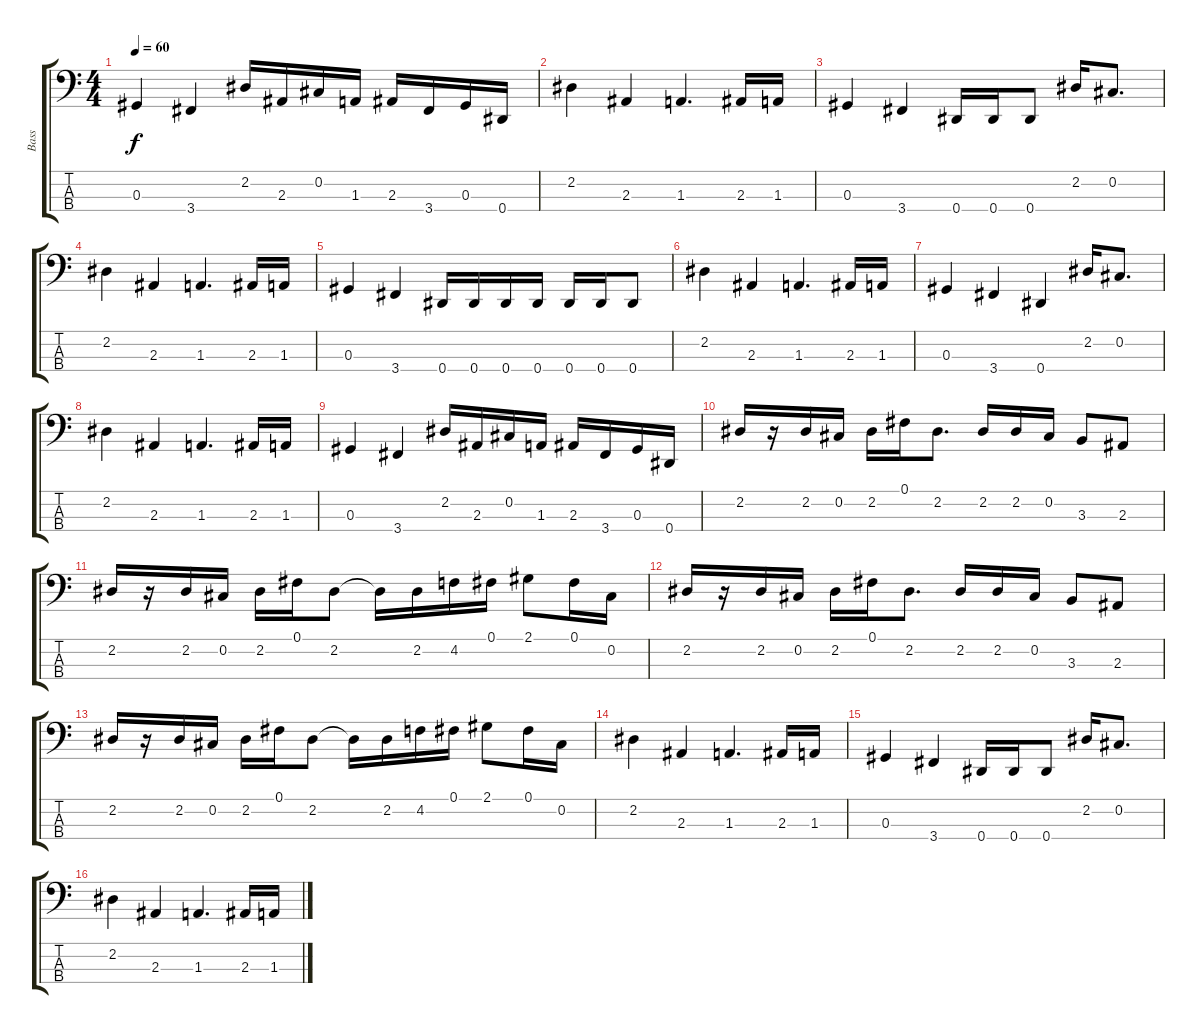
\track ("Bass" "Bass") {instrument electricbasspick}
\staff {score tabs}
\tuning (Gb2 Db2 Ab1 Eb1) {hide}
\ts (4 4)
\tempo 60
\clef f4
\ks c
0.3.4{dy f} 3.4.4 2.2.16 2.3.16 0.2.16 1.3.16 2.3.16 3.4.16 0.3.16 0.4.16 |
2.2.4 2.3.4 1.3.4{d} 2.3.16 1.3.16 |
0.3.4 3.4.4 0.4.16 0.4.16 0.4.8 2.2.16 0.2.8{d} |
2.2.4 2.3.4 1.3.4{d} 2.3.16 1.3.16 |
0.3.4 3.4.4 0.4.16 0.4.16 0.4.16 0.4.16 0.4.16 0.4.16 0.4.8 |
2.2.4 2.3.4 1.3.4{d} 2.3.16 1.3.16 |
0.3.4 3.4.4 0.4.4 2.2.16 0.2.8{d} |
2.2.4 2.3.4 1.3.4{d} 2.3.16 1.3.16 |
0.3.4 3.4.4 2.2.16 2.3.16 0.2.16 1.3.16 2.3.16 3.4.16 0.3.16 0.4.16 |
2.2.16 r.16 2.2.16 0.2.16 2.2.16 0.1.16 2.2.8{d} 2.2.16 2.2.16 0.2.16 3.3.8 2.3.8 |
2.2.16 r.16 2.2.16 0.2.16 2.2.16 0.1.16 2.2.8 2.2{t}.16 2.2.16 4.2.16 0.1.16 2.1.8 0.1.16 0.2.16 |
2.2.16 r.16 2.2.16 0.2.16 2.2.16 0.1.16 2.2.8{d} 2.2.16 2.2.16 0.2.16 3.3.8 2.3.8 |
2.2.16 r.16 2.2.16 0.2.16 2.2.16 0.1.16 2.2.8 2.2{t}.16 2.2.16 4.2.16 0.1.16 2.1.8 0.1.16 0.2.16 |
2.2.4 2.3.4 1.3.4{d} 2.3.16 1.3.16 |
0.3.4 3.4.4 0.4.16 0.4.16 0.4.8 2.2.16 0.2.8{d} |
2.2.4 2.3.4 1.3.4{d} 2.3.16 1.3.16
